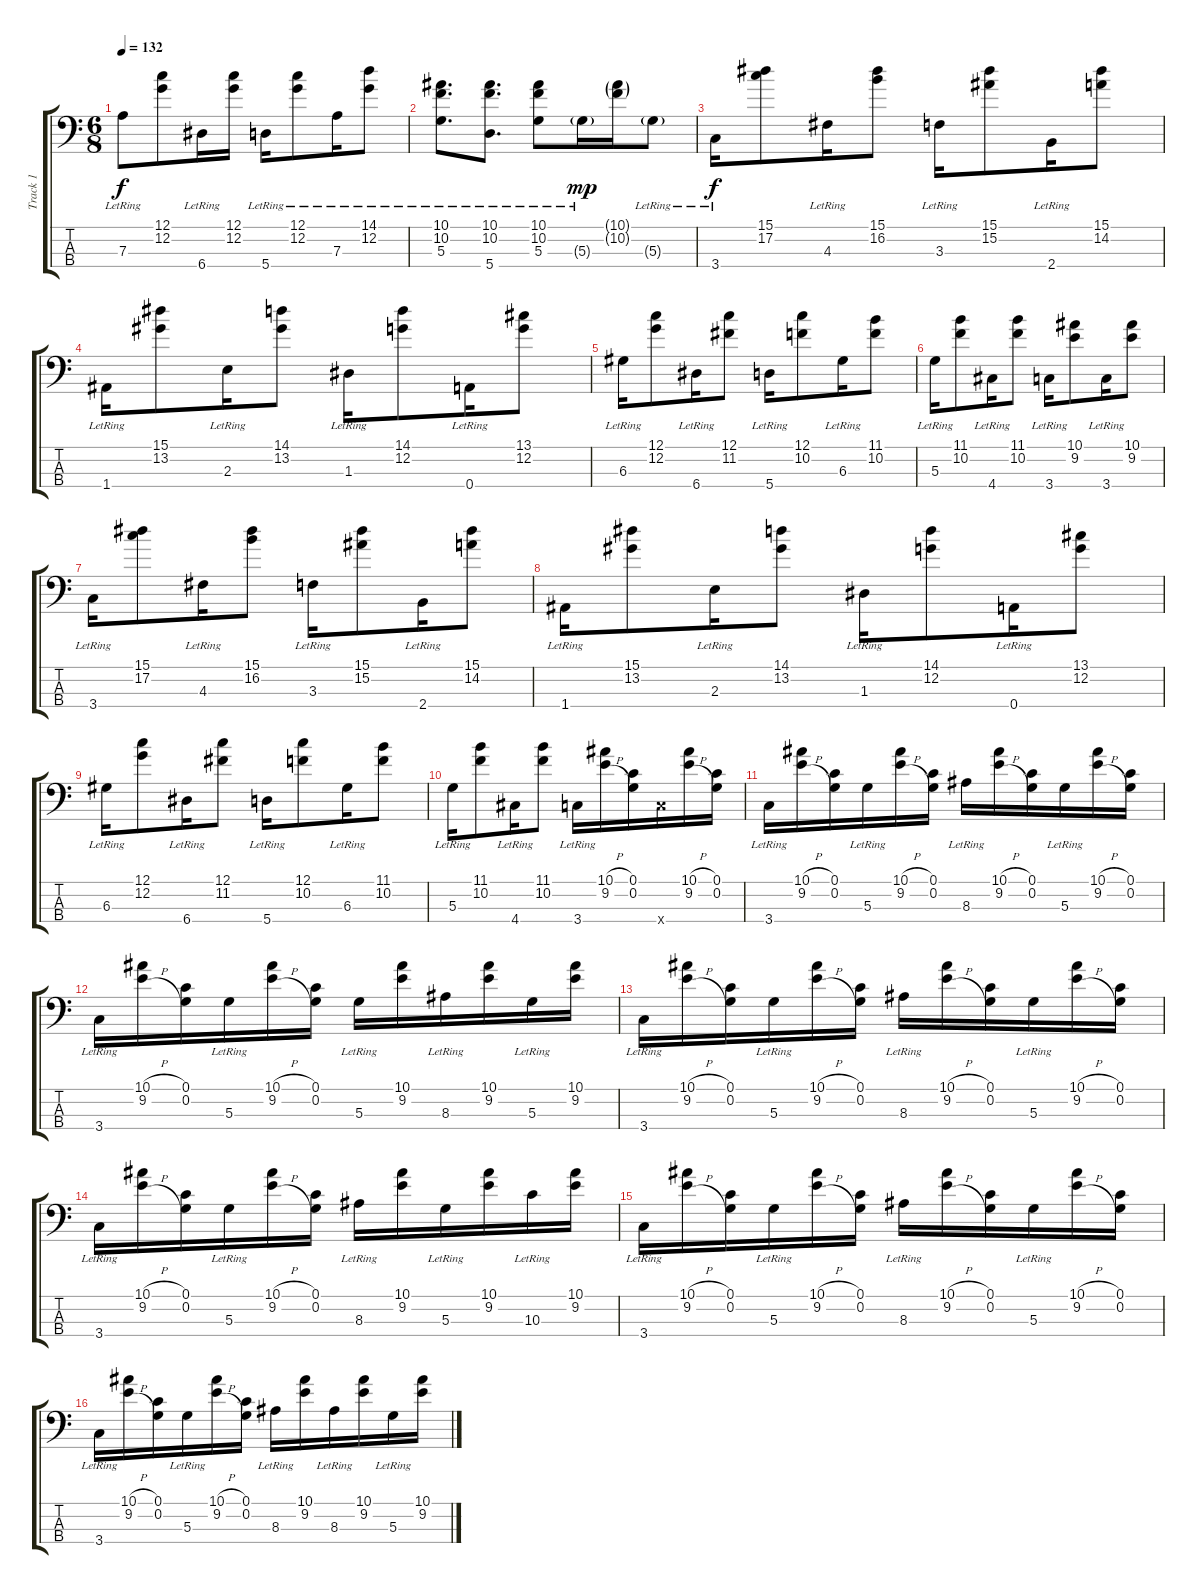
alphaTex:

\track ("Track 1" "Track 1") {instrument acousticguitarsteel}
\staff {score tabs}
\tuning (C3 G2 D2 A1) {hide}
\ts (6 8)
\tempo 132
\clef f4
\ks c
7.3{lr}.8{dy f} (12.1 12.2).8 6.4{lr}.16 (12.1 12.2).16 5.4{lr}.16 (12.1{lr} 12.2{lr}).8 7.3{lr}.16 (14.1{lr} 12.2{lr}).8 |
(10.1 10.2 5.3{lr}).8{d} (10.1 10.2 5.4{lr}).8{d} (10.1 10.2 5.3{lr}).8 5.3{g lr}.16{dy mp} (10.1{g} 10.2{g}).16 5.3{g lr}.8 |
3.4{lr}.16{dy f} (15.1 17.2).8 4.3{lr}.16 (15.1 16.2).8 3.3{lr}.16 (15.1 15.2).8 2.4{lr}.16 (15.1 14.2).8 |
1.4{lr}.16 (15.1 13.2).8 2.3{lr}.16 (14.1 13.2).8 1.3{lr}.16 (14.1 12.2).8 0.4{lr}.16 (13.1 12.2).8 |
6.3{lr}.16 (12.1 12.2).8 6.4{lr}.16 (12.1 11.2).8 5.4{lr}.16 (12.1 10.2).8 6.3{lr}.16 (11.1 10.2).8 |
5.3{lr}.16 (11.1 10.2).8 4.4{lr}.16 (11.1 10.2).8 3.4{lr}.16 (10.1 9.2).8 3.4{lr}.16 (10.1 9.2).8 |
3.4{lr}.16 (15.1 17.2).8 4.3{lr}.16 (15.1 16.2).8 3.3{lr}.16 (15.1 15.2).8 2.4{lr}.16 (15.1 14.2).8 |
1.4{lr}.16 (15.1 13.2).8 2.3{lr}.16 (14.1 13.2).8 1.3{lr}.16 (14.1 12.2).8 0.4{lr}.16 (13.1 12.2).8 |
6.3{lr}.16 (12.1 12.2).8 6.4{lr}.16 (12.1 11.2).8 5.4{lr}.16 (12.1 10.2).8 6.3{lr}.16 (11.1 10.2).8 |
5.3{lr}.16 (11.1 10.2).8 4.4{lr}.16 (11.1 10.2).8 3.4{lr}.16 (10.1{h} 9.2{h}).16 (0.1 0.2).16 3.4{x}.16 (10.1{h} 9.2{h}).16 (0.1 0.2).16 |
3.4{lr}.16 (10.1{h} 9.2{h}).16 (0.1 0.2).16 5.3{lr}.16 (10.1{h} 9.2{h}).16 (0.1 0.2).16 8.3{lr}.16 (10.1{h} 9.2{h}).16 (0.1 0.2).16 5.3{lr}.16 (10.1{h} 9.2{h}).16 (0.1 0.2).16 |
3.4{lr}.16 (10.1{h} 9.2{h}).16 (0.1 0.2).16 5.3{lr}.16 (10.1{h} 9.2{h}).16 (0.1 0.2).16 5.3{lr}.16 (10.1 9.2).16 8.3{lr}.16 (10.1 9.2).16 5.3{lr}.16 (10.1 9.2).16 |
3.4{lr}.16 (10.1{h} 9.2{h}).16 (0.1 0.2).16 5.3{lr}.16 (10.1{h} 9.2{h}).16 (0.1 0.2).16 8.3{lr}.16 (10.1{h} 9.2{h}).16 (0.1 0.2).16 5.3{lr}.16 (10.1{h} 9.2{h}).16 (0.1 0.2).16 |
3.4{lr}.16 (10.1{h} 9.2{h}).16 (0.1 0.2).16 5.3{lr}.16 (10.1{h} 9.2{h}).16 (0.1 0.2).16 8.3{lr}.16 (10.1 9.2).16 5.3{lr}.16 (10.1 9.2).16 10.3{lr}.16 (10.1 9.2).16 |
3.4{lr}.16 (10.1{h} 9.2{h}).16 (0.1 0.2).16 5.3{lr}.16 (10.1{h} 9.2{h}).16 (0.1 0.2).16 8.3{lr}.16 (10.1{h} 9.2{h}).16 (0.1 0.2).16 5.3{lr}.16 (10.1{h} 9.2{h}).16 (0.1 0.2).16 |
3.4{lr}.16 (10.1{h} 9.2{h}).16 (0.1 0.2).16 5.3{lr}.16 (10.1{h} 9.2{h}).16 (0.1 0.2).16 8.3{lr}.16 (10.1 9.2).16 8.3{lr}.16 (10.1 9.2).16 5.3{lr}.16 (10.1 9.2).16
